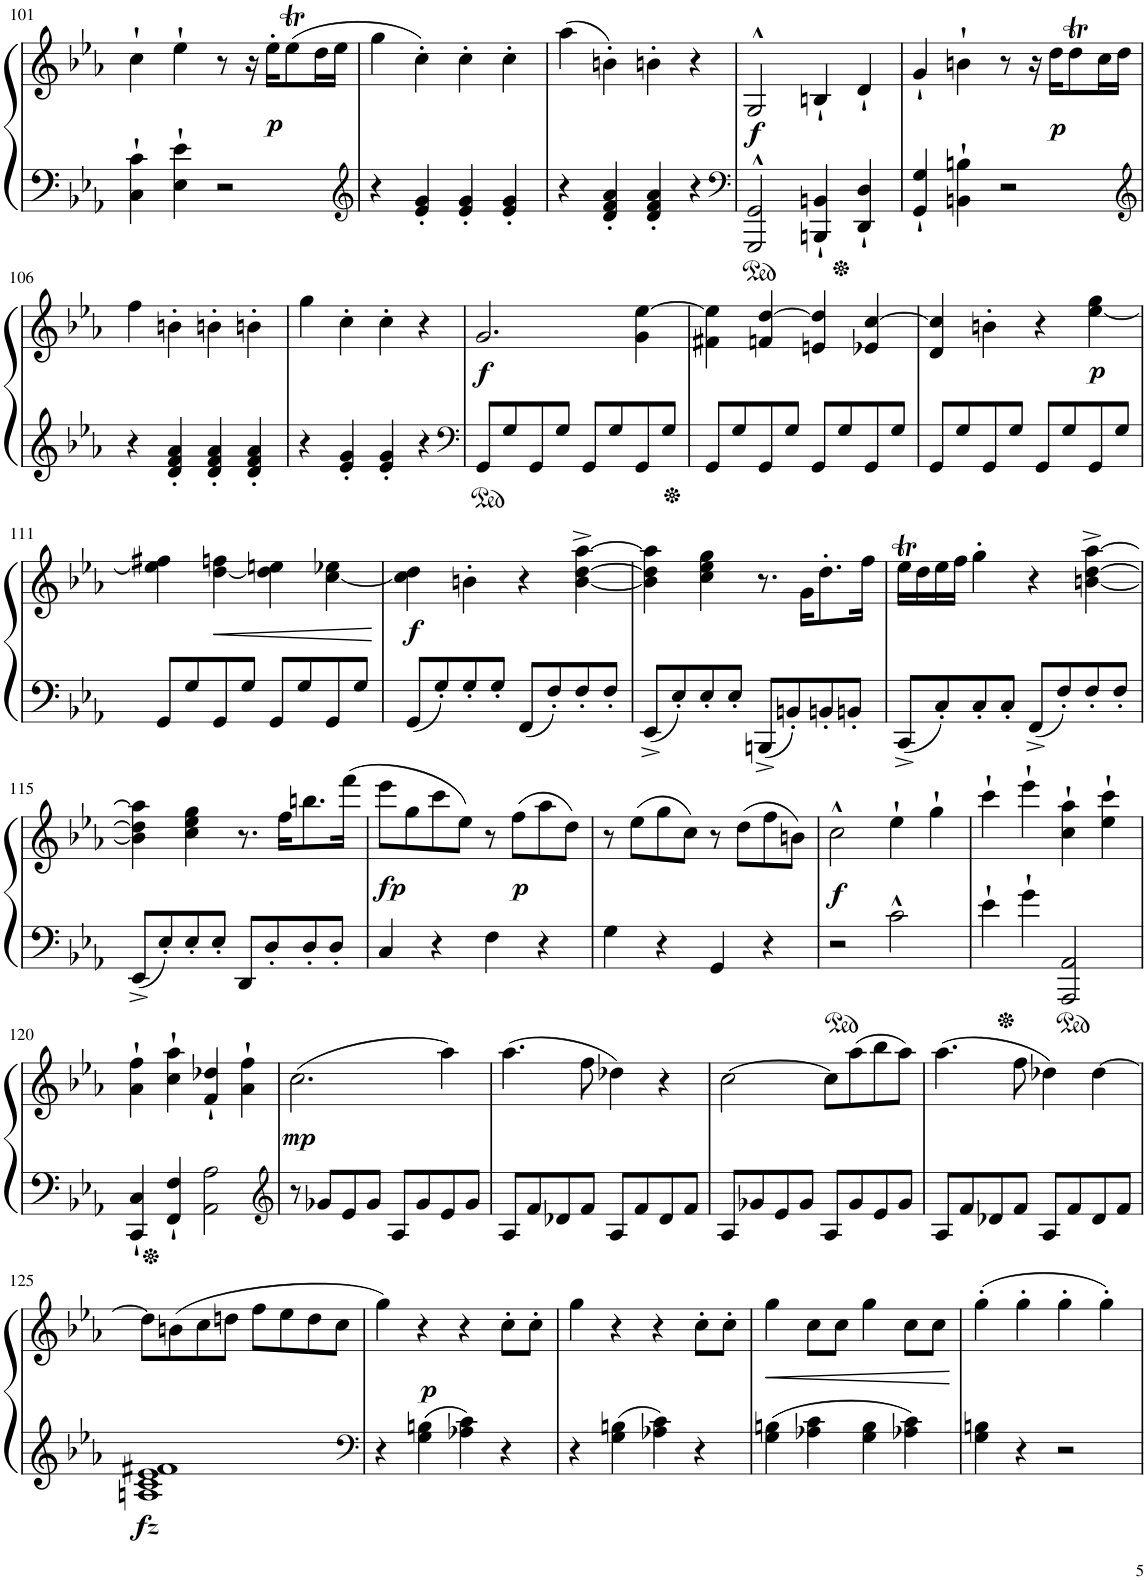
**kern	**kern	**dynam
*part1	*part1	*part1
*staff2	*staff1	*staff1/2
*I"Grand Piano	*	*
*I'Pno.	*	*
!!LO:PB:g=z
*clefF4	*clefG2	*
*k[b-e-a-]	*k[b-e-a-]	*
*M2/2	*M2/2	*
*met(c|)	*met(c|)	*
=101	=101	=101
4C\` 4c\`	4cc`\	.
4E-\` 4e-\`	4ee-`\	.
2r	8r	.
.	16r	.
!	!	!LO:DY:b
.	16ee-'\KL	p
.	(8ee-T\	.
.	16dd\L	.
.	16ee-\JJ	.
=102	=102	=102
*clefG2	*	*
4r	4gg\	.
4e-/' 4g/'	4cc'\)	.
4e-/' 4g/'	4cc'\	.
4e-/' 4g/'	4cc'\	.
=103	=103	=103
4r	(4aa-\	.
4d/' 4f/' 4a-/'	4bn'\)	.
4d/' 4f/' 4a-/'	4bn'\	.
4r	4r	.
=104	=104	=104
*clefF4	*	*
!	!	!LO:DY:b
2GGG/^^ 2GG/^^	2G^^/	f
4BBBn/` 4BBn/`	4Bn`/	.
4DD/` 4D/`	4d`/	.
=105	=105	=105
4GG/` 4G/`	4g`/	.
4BBn\` 4Bn\`	4bn`\	.
2r	8r	.
.	16r	.
!	!	!LO:DY:b
.	16dd\KL	p
.	8ddt\	.
.	16cc\L	.
.	16dd\JJ	.
!!LO:LB:g=z
=106	=106	=106
*clefG2	*	*
4r	4ff\	.
4d/' 4f/' 4a-/'	4bn'\	.
4d/' 4f/' 4a-/'	4bn'\	.
4d/' 4f/' 4a-/'	4bn'\	.
=107	=107	=107
4r	4gg\	.
4e-/' 4g/'	4cc'\	.
4e-/' 4g/'	4cc'\	.
4r	4r	.
=108	=108	=108
*clefF4	*	*
!	!	!LO:DY:b
8GG/L	2.g/	f
8G/	.	.
8GG/	.	.
8G/J	.	.
8GG/L	.	.
8G/	.	.
8GG/	4g\ [4ee-\	.
8G/J	.	.
=109	=109	=109
8GG/L	4f#X\ 4ee-\]	.
8G/	.	.
8GG/	4fn/ [4dd/	.
8G/J	.	.
8GG/L	4en/ 4dd/]	.
8G/	.	.
8GG/	4e-X/ [4cc/	.
8G/J	.	.
=110	=110	=110
8GG/L	4d/ 4cc/]	.
8G/	.	.
8GG/	4bn'\	.
8G/J	.	.
8GG/L	4r	.
8G/	.	.
!	!	!LO:DY:b
8GG/	[4ee-\ 4gg\	p
8G/J	.	.
!!LO:LB:g=z
=111	=111	=111
8GG/L	4ee-\] 4ff#X\	.
8G/	.	.
!	!	!LO:HP:b
8GG/	[4dd\ 4ffn\	<
8G/J	.	.
8GG/L	4dd\] 4een\	.
8G/	.	.
8GG/	[4cc\ 4ee-X\	.
8G/J	.	.
.	.	[
=112	=112	=112
!	!	!LO:DY:b
8GG/L	4cc\] 4dd\	f
8G'/	.	.
8G'/	4bn'\	.
8G'/J	.	.
8FF/L	4r	.
8F'/	.	.
8F'/	[4b\^ [4dd\^ [4aa-\^	.
8F'/J	.	.
=113	=113	=113
8EE-^/L	4b\] 4dd\] 4aa-\]	.
8E-'/	.	.
8E-'/	4cc\ 4ee-\ 4gg\	.
8E-'/J	.	.
8BBBn^/L	8.r	.
8BBn'/	.	.
.	16g\KL	.
8BBn'/	8.dd'\	.
8BBn'/J	.	.
.	16ff\Jk	.
=114	=114	=114
8CC^/L	16ee-T\LL	.
.	16dd\	.
8C'/	16ee-\	.
.	16ff\JJ	.
8C'/	4gg'\	.
8C'/J	.	.
8FF^/L	4r	.
8F'/	.	.
8F'/	[4bn\^ [4dd\^ [4aa-\^	.
8F'/J	.	.
!!LO:LB:g=z
=115	=115	=115
8EE-^/L	4b\] 4dd\] 4aa-\]	.
8E-'/	.	.
8E-'/	4cc\ 4ee-\ 4gg\	.
8E-'/J	.	.
8DD/L	8.r	.
8D'/	.	.
.	16ff\KL	.
8D'/	8.bbn\	.
8D'/J	.	.
.	(16fff\Jk	.
=116	=116	=116
!	!	!LO:DY:b
4C/	8eee-\L	fp
.	8gg\	.
4r	8ccc\	.
.	8ee-\J)	.
4F\	8r	.
!	!	!LO:DY:b
.	(8ff\L	p
4r	8aa-\	.
.	8dd\J)	.
=117	=117	=117
4G\	8r	.
.	(8ee-\L	.
4r	8gg\	.
.	8cc\J)	.
4GG/	8r	.
.	(8dd\L	.
4r	8ff\	.
.	8bn\J)	.
=118	=118	=118
!	!	!LO:DY:b
2r	2cc^^\	f
2c^^\	4ee-`\	.
.	4gg`\	.
=119	=119	=119
4e-`\	4ccc`\	.
4g`\	4eee-`\	.
2AAA-/ 2AA-/	4cc\` 4aa-\`	.
.	4ee-\` 4ccc\`	.
!!LO:LB:g=z
=120	=120	=120
4CC/` 4C/`	4a-\` 4ff\`	.
4FF/` 4F/`	4cc\` 4aa-\`	.
2AA-\ 2A-\	4f/` 4dd-X/`	.
.	4a-\` 4ff\`	.
=121	=121	=121
*clefG2	*	*
!	!	!LO:DY:b
8r	(2.cc\	mp
8g-X/L	.	.
8e-/	.	.
8g-/J	.	.
8A-/L	.	.
8g-/	.	.
8e-/	4aa-\)	.
8g-/J	.	.
=122	=122	=122
8A-/L	(4.aa-\	.
8f/	.	.
8d-X/	.	.
8f/J	8ff\	.
8A-/L	4dd-X\)	.
8f/	.	.
8d-/	4r	.
8f/J	.	.
=123	=123	=123
8A-/L	[2cc\	.
8g-X/	.	.
8e-/	.	.
8g-/J	.	.
8A-/L	8cc\L]	.
8g-/	(8aa-\	.
8e-/	8bb-\	.
8g-/J	8aa-\J)	.
=124	=124	=124
8A-/L	(4.aa-\	.
8f/	.	.
8d-X/	.	.
8f/J	8ff\	.
8A-/L	4dd-X\)	.
8f/	.	.
8d-/	[4dd-\	.
8f/J	.	.
!!LO:LB:g=z
=125	=125	=125
!	!	!LO:DY:b=2
1An 1c 1e- 1f#X	8dd-\L]	fz
.	(8bn\	.
.	8cc\	.
.	8ddn\J	.
.	8ff\L	.
.	8ee-\	.
.	8dd\	.
.	8cc\J	.
=126	=126	=126
*clefF4	*	*
4r	4gg\)	.
!	!	!LO:DY:a=2
4G\ 4Bn\	4r	p
4A-X\ 4c\	4r	.
4r	8cc'\L	.
.	8cc'\J	.
=127	=127	=127
4r	4gg\	.
4G\ 4Bn\	4r	.
4A-X\ 4c\	4r	.
4r	8cc'\L	.
.	8cc'\J	.
=128	=128	=128
!	!	!LO:HP:b
4G\ 4Bn\	4gg\	<
4A-X\ 4c\	8cc\L	.
.	8cc\J	.
4G\ 4B\	4gg\	.
4A-X\ 4c\	8cc\L	.
.	8cc\J	.
.	.	[
=129	=129	=129
4G\ 4Bn\	(4gg'\	.
4r	4gg'\	.
2r	4gg'\	.
.	4gg'\)	.
=	=	=
*-	*-	*-
